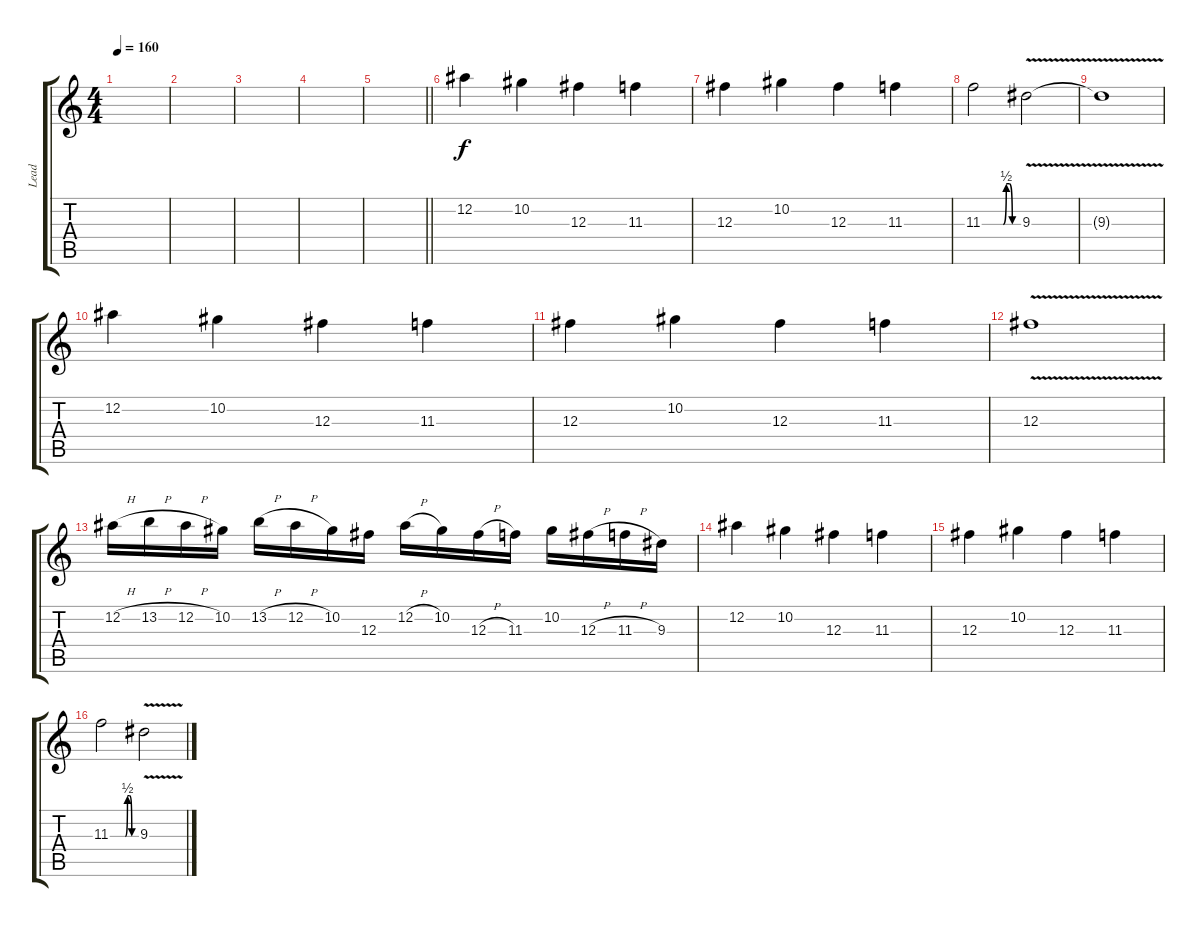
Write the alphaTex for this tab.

\track ("Lead" "Lead") {instrument distortionguitar}
\staff {score tabs}
\tuning (Eb4 Bb3 Gb3 Db3 Ab2 Eb2) {hide}
\ts (4 4)
\tempo 160
\clef g2
\ks c
|
|
|
|
\barLineRight lightlight
|
12.2.4 10.2.4 12.3.4 11.3.4 |
12.3.4 10.2.4 12.3.4 11.3.4 |
11.3{be (custom 0 0 35 0 40 2 45 2 50 0 60 0)}.2 9.3{v}.2 |
9.3{t}.1 |
12.2.4 10.2.4 12.3.4 11.3.4 |
12.3.4 10.2.4 12.3.4 11.3.4 |
12.3{v}.1 |
12.2{h}.16 13.2{h}.16 12.2{h}.16 10.2.16 13.2{h}.16 12.2{h}.16 10.2.16 12.3.16 12.2{h}.16 10.2.16 12.3{h}.16 11.3.16 10.2.16 12.3{h}.16 11.3{h}.16 9.3.16 |
12.2.4 10.2.4 12.3.4 11.3.4 |
12.3.4 10.2.4 12.3.4 11.3.4 |
11.3{be (custom 0 0 35 0 40 2 45 2 50 0 60 0)}.2 9.3{v}.2
